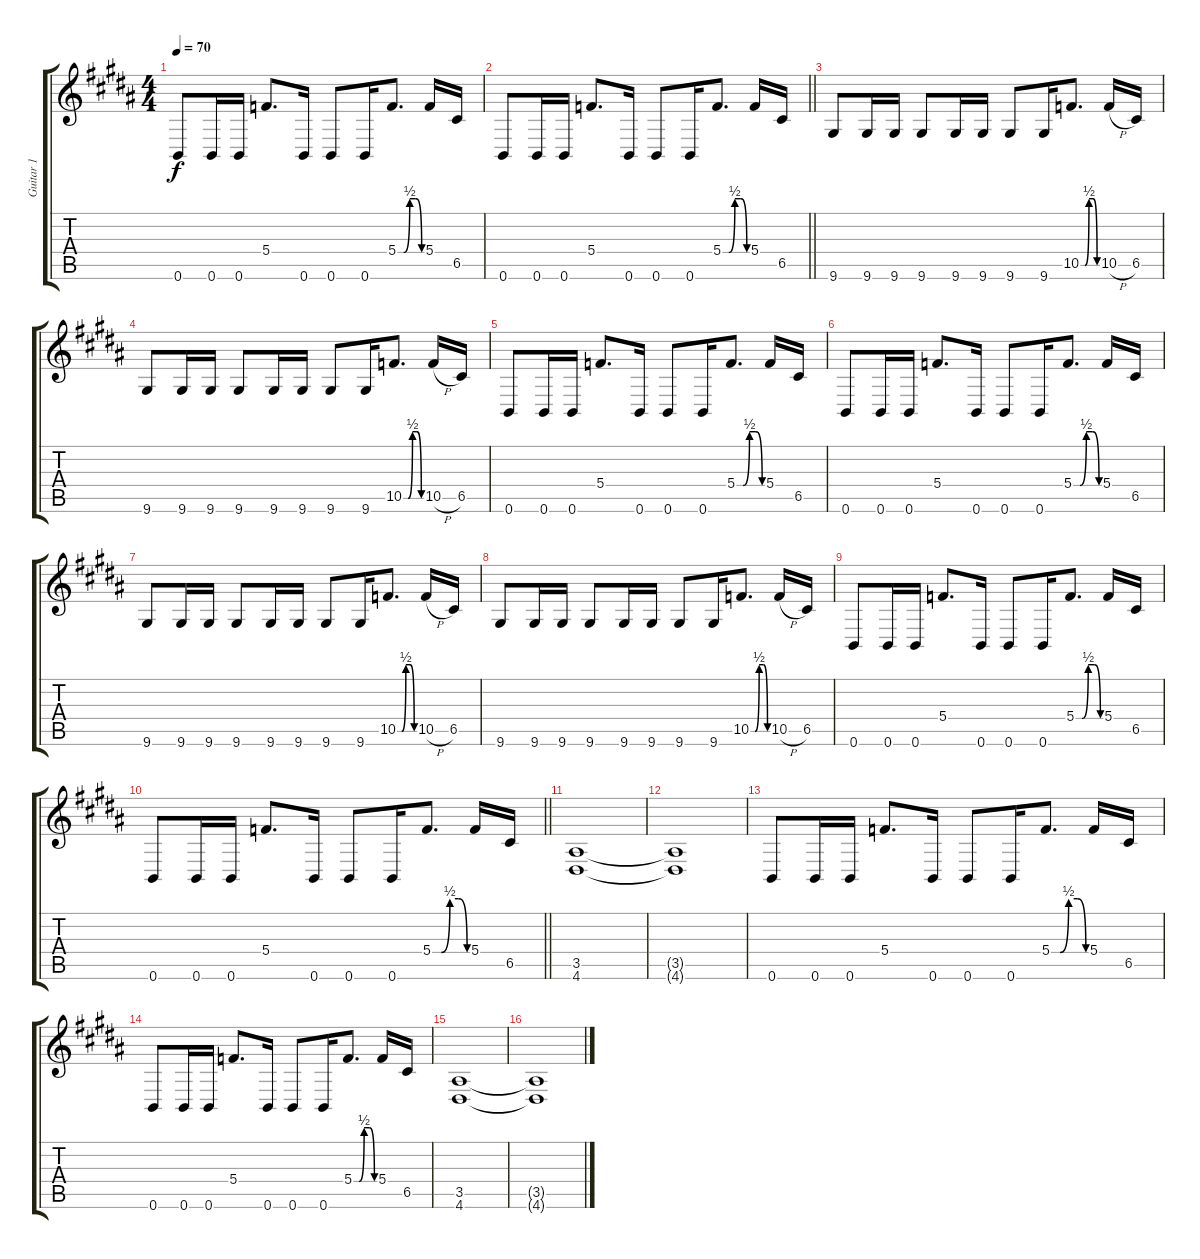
\track ("Guitar 1" "Guitar 1") {instrument distortionguitar}
\staff {score tabs}
\tuning (E4 C4 G3 C3 G2 B1) {hide}
\ts (4 4)
\tempo 70
\clef g2
\ks b
0.6.8{dy f} 0.6.16 0.6.16 5.4.8{d} 0.6.16 0.6.8 0.6.16 5.4{be (custom 0 0 15 0 30 2 45 2 60 0)}.8{d} 5.4.16 6.5.16 |
\barLineRight lightlight
0.6.8 0.6.16 0.6.16 5.4.8{d} 0.6.16 0.6.8 0.6.16 5.4{be (custom 0 0 15 0 30 2 45 2 60 0)}.8{d} 5.4.16 6.5.16 |
9.6.8 9.6.16 9.6.16 9.6.8 9.6.16 9.6.16 9.6.8 9.6.16 10.5{be (custom 0 0 15 0 30 2 45 2 60 0)}.8{d} 10.5{h}.16 6.5.16 |
9.6.8 9.6.16 9.6.16 9.6.8 9.6.16 9.6.16 9.6.8 9.6.16 10.5{be (custom 0 0 15 0 30 2 45 2 60 0)}.8{d} 10.5{h}.16 6.5.16 |
0.6.8 0.6.16 0.6.16 5.4.8{d} 0.6.16 0.6.8 0.6.16 5.4{be (custom 0 0 15 0 30 2 45 2 60 0)}.8{d} 5.4.16 6.5.16 |
0.6.8 0.6.16 0.6.16 5.4.8{d} 0.6.16 0.6.8 0.6.16 5.4{be (custom 0 0 15 0 30 2 45 2 60 0)}.8{d} 5.4.16 6.5.16 |
9.6.8 9.6.16 9.6.16 9.6.8 9.6.16 9.6.16 9.6.8 9.6.16 10.5{be (custom 0 0 15 0 30 2 45 2 60 0)}.8{d} 10.5{h}.16 6.5.16 |
9.6.8 9.6.16 9.6.16 9.6.8 9.6.16 9.6.16 9.6.8 9.6.16 10.5{be (custom 0 0 15 0 30 2 45 2 60 0)}.8{d} 10.5{h}.16 6.5.16 |
0.6.8 0.6.16 0.6.16 5.4.8{d} 0.6.16 0.6.8 0.6.16 5.4{be (custom 0 0 15 0 30 2 45 2 60 0)}.8{d} 5.4.16 6.5.16 |
\barLineRight lightlight
0.6.8 0.6.16 0.6.16 5.4.8{d} 0.6.16 0.6.8 0.6.16 5.4{be (custom 0 0 15 0 30 2 45 2 60 0)}.8{d} 5.4.16 6.5.16 |
(3.5 4.6).1 |
(3.5{t} 4.6{t}).1 |
0.6.8 0.6.16 0.6.16 5.4.8{d} 0.6.16 0.6.8 0.6.16 5.4{be (custom 0 0 15 0 30 2 45 2 60 0)}.8{d} 5.4.16 6.5.16 |
0.6.8 0.6.16 0.6.16 5.4.8{d} 0.6.16 0.6.8 0.6.16 5.4{be (custom 0 0 15 0 30 2 45 2 60 0)}.8{d} 5.4.16 6.5.16 |
(3.5 4.6).1 |
(3.5{t} 4.6{t}).1
